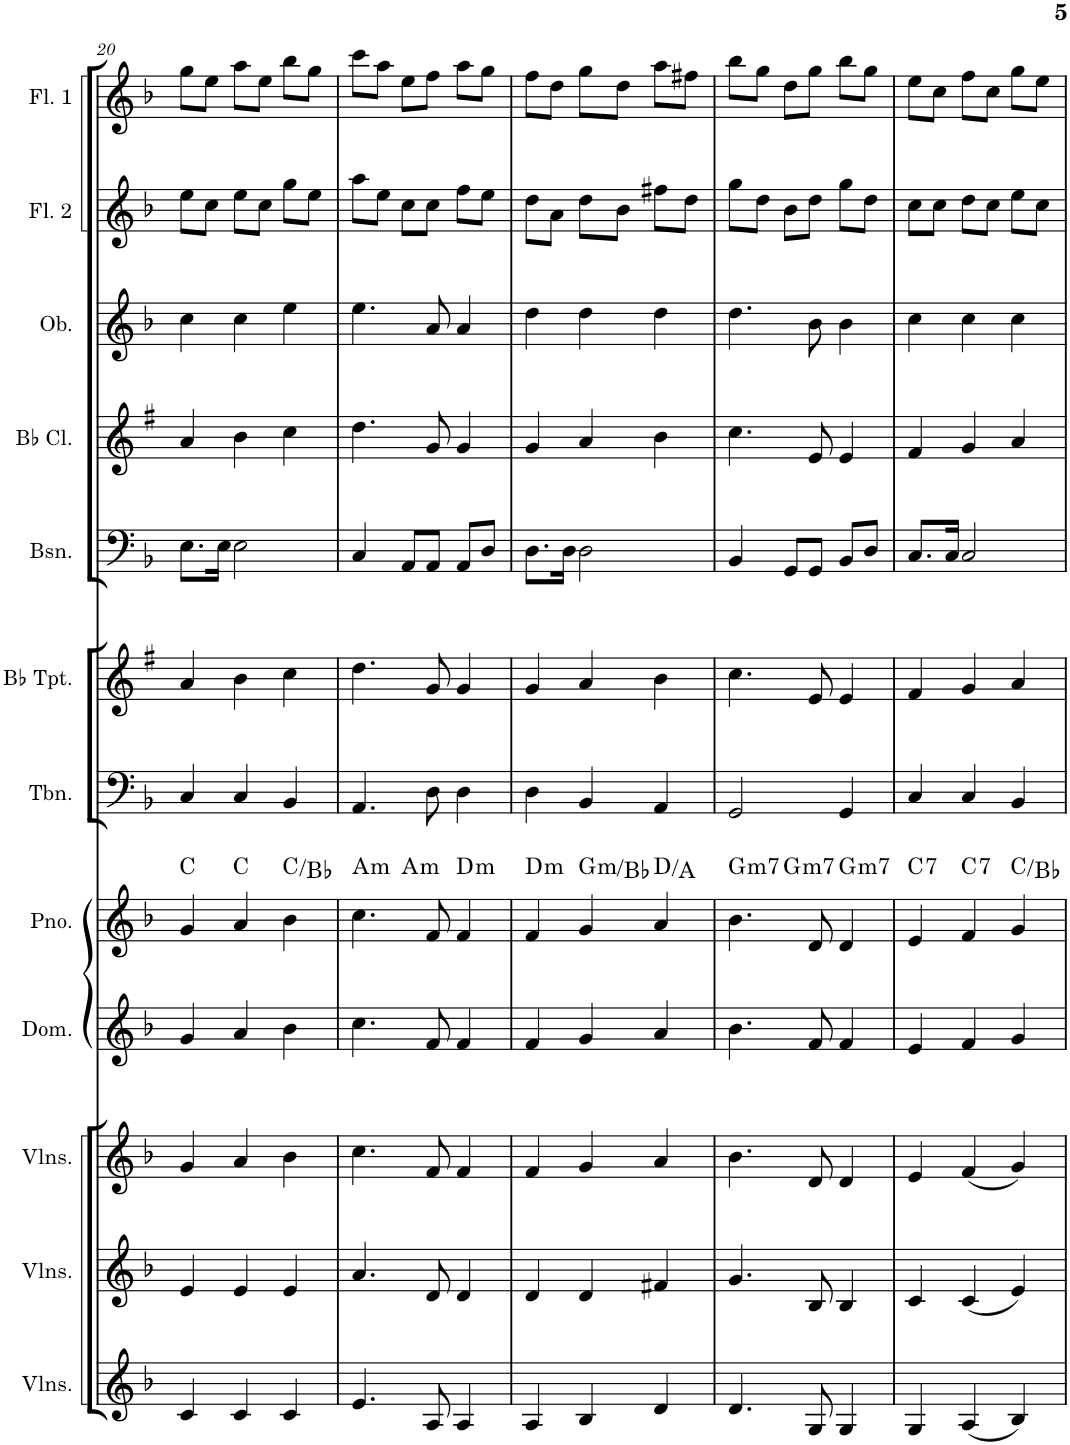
**kern	**kern	**kern	**kern	**kern	**harte	**kern	**kern	**kern	**kern	**kern	**kern	**kern
*part12	*part11	*part10	*part9	*part8	*part8	*part7	*part6	*part5	*part4	*part3	*part2	*part1
*staff12	*staff11	*staff10	*staff9	*staff8	*	*staff7	*staff6	*staff5	*staff4	*staff3	*staff2	*staff1
*I"Violins	*I"Violins	*I"Violins	*I"Domra	*I"Piano	*	*I"Trombone	*I"Bb Trumpet	*I"Bassoon	*I"Bb Clarinet	*I"Oboe	*I"Flute 2	*I"Flute 1
*I'Vlns.	*I'Vlns.	*I'Vlns.	*I'Dom.	*I'Pno.	*	*I'Tbn.	*I'Bb Tpt.	*I'Bsn.	*I'Bb Cl.	*I'Ob.	*I'Fl. 2	*I'Fl. 1
!!LO:PB:g=z
*clefG2	*clefG2	*clefG2	*clefG2	*clefG2	*	*clefF4	*clefG2	*clefF4	*clefG2	*clefG2	*clefG2	*clefG2
*	*	*	*	*	*	*	*Trd1c2	*	*Trd1c2	*	*	*
*k[b-]	*k[b-]	*k[b-]	*k[b-]	*k[b-]	*	*k[b-]	*k[f#]	*k[b-]	*k[f#]	*k[b-]	*k[b-]	*k[b-]
*M3/4	*M3/4	*M3/4	*M3/4	*M3/4	*	*M3/4	*M3/4	*M3/4	*M3/4	*M3/4	*M3/4	*M3/4
=20	=20	=20	=20	=20	=20	=20	=20	=20	=20	=20	=20	=20
4c/	4e/	4g/	4g/	4g/	C:maj	4C/	4a/	8.E\L	4a/	4cc\	8ee\L	8gg\L
.	.	.	.	.	.	.	.	.	.	.	8cc\J	8ee\J
.	.	.	.	.	.	.	.	16E\Jk	.	.	.	.
4c/	4e/	4a/	4a/	4a/	C:maj	4C/	4b\	2E\	4b\	4cc\	8ee\L	8aa\L
.	.	.	.	.	.	.	.	.	.	.	8cc\J	8ee\J
4c/	4e/	4b-\	4b-\	4b-\	C:maj/b7	4BB-/	4cc\	.	4cc\	4ee\	8gg\L	8bb-\L
.	.	.	.	.	.	.	.	.	.	.	8ee\J	8gg\J
=21	=21	=21	=21	=21	=21	=21	=21	=21	=21	=21	=21	=21
!	!	!	!	!	!LO:H:kt=m	!	!	!	!	!	!	!
*	*	*	*	*^	*	*	*	*	*	*	*	*
4.e/	4.a/	4.cc\	4.cc\	4.cc\	4ryy	A:min	4.AA/	4.dd\	4C/	4.dd\	4.ee\	8aa\L	8ccc\L
.	.	.	.	.	.	.	.	.	.	.	.	8ee\J	8aa\J
!	!	!	!	!	!	!LO:H:kt=m	!	!	!	!	!	!	!
.	.	.	.	.	2ryy	A:min	.	.	8AA/L	.	.	8cc\L	8ee\L
8A/	8d/	8f/	8f/	8f/	.	.	8D\	8g/	8AA/J	8g/	8a/	8cc\J	8ff\J
!	!	!	!	!	!	!LO:H:kt=m	!	!	!	!	!	!	!
4A/	4d/	4f/	4f/	4f/	.	D:min	4D\	4g/	8AA/L	4g/	4a/	8ff\L	8aa\L
.	.	.	.	.	.	.	.	.	8D/J	.	.	8ee\J	8gg\J
=22	=22	=22	=22	=22	=22	=22	=22	=22	=22	=22	=22	=22	=22
!	!	!	!	!	!	!LO:H:kt=m	!	!	!	!	!	!	!
*	*	*	*	*v	*v	*	*	*	*	*	*	*	*
4A/	4d/	4f/	4f/	4f/	D:min	4D\	4g/	8.D\L	4g/	4dd\	8dd\L	8ff\L
.	.	.	.	.	.	.	.	.	.	.	8a\J	8dd\J
.	.	.	.	.	.	.	.	16D\Jk	.	.	.	.
!	!	!	!	!	!LO:H:kt=m	!	!	!	!	!	!	!
4B-/	4d/	4g/	4g/	4g/	G:min/b3	4BB-/	4a/	2D\	4a/	4dd\	8dd\L	8gg\L
.	.	.	.	.	.	.	.	.	.	.	8b-\J	8dd\J
4d/	4f#X/	4a/	4a/	4a/	D:maj/5	4AA/	4b\	.	4b\	4dd\	8ff#X\L	8aa\L
.	.	.	.	.	.	.	.	.	.	.	8dd\J	8ff#X\J
=23	=23	=23	=23	=23	=23	=23	=23	=23	=23	=23	=23	=23
!	!	!	!	!	!LO:H:kt=m7	!	!	!	!	!	!	!
*	*	*	*	*^	*	*	*	*	*	*	*	*
4.d/	4.g/	4.b-\	4.b-\	4.b-\	4ryy	G:min7	2GG/	4.cc\	4BB-/	4.cc\	4.dd\	8gg\L	8bb-\L
.	.	.	.	.	.	.	.	.	.	.	.	8dd\J	8gg\J
!	!	!	!	!	!	!LO:H:kt=m7	!	!	!	!	!	!	!
.	.	.	.	.	2ryy	G:min7	.	.	8GG/L	.	.	8b-\L	8dd\L
8G/	8B-/	8d/	8f/	8d/	.	.	.	8e/	8GG/J	8e/	8b-\	8dd\J	8gg\J
!	!	!	!	!	!	!LO:H:kt=m7	!	!	!	!	!	!	!
4G/	4B-/	4d/	4f/	4d/	.	G:min7	4GG/	4e/	8BB-/L	4e/	4b-\	8gg\L	8bb-\L
.	.	.	.	.	.	.	.	.	8D/J	.	.	8dd\J	8gg\J
=24	=24	=24	=24	=24	=24	=24	=24	=24	=24	=24	=24	=24	=24
!	!	!	!	!	!	!LO:H:kt=7	!	!	!	!	!	!	!
*	*	*	*	*v	*v	*	*	*	*	*	*	*	*
4G/	4c/	4e/	4e/	4e/	C:7	4C/	4f#/	8.C/L	4f#/	4cc\	8cc\L	8ee\L
.	.	.	.	.	.	.	.	.	.	.	8cc\J	8cc\J
.	.	.	.	.	.	.	.	16C/Jk	.	.	.	.
!	!	!	!	!	!LO:H:kt=7	!	!	!	!	!	!	!
(4A/	(4c/	(4f/	4f/	4f/	C:7	4C/	4g/	2C/	4g/	4cc\	8dd\L	8ff\L
.	.	.	.	.	.	.	.	.	.	.	8cc\J	8cc\J
4B-/)	4e/)	4g/)	4g/	4g/	C:maj/b7	4BB-/	4a/	.	4a/	4cc\	8ee\L	8gg\L
.	.	.	.	.	.	.	.	.	.	.	8cc\J	8ee\J
=	=	=	=	=	=	=	=	=	=	=	=	=
*-	*-	*-	*-	*-	*-	*-	*-	*-	*-	*-	*-	*-
